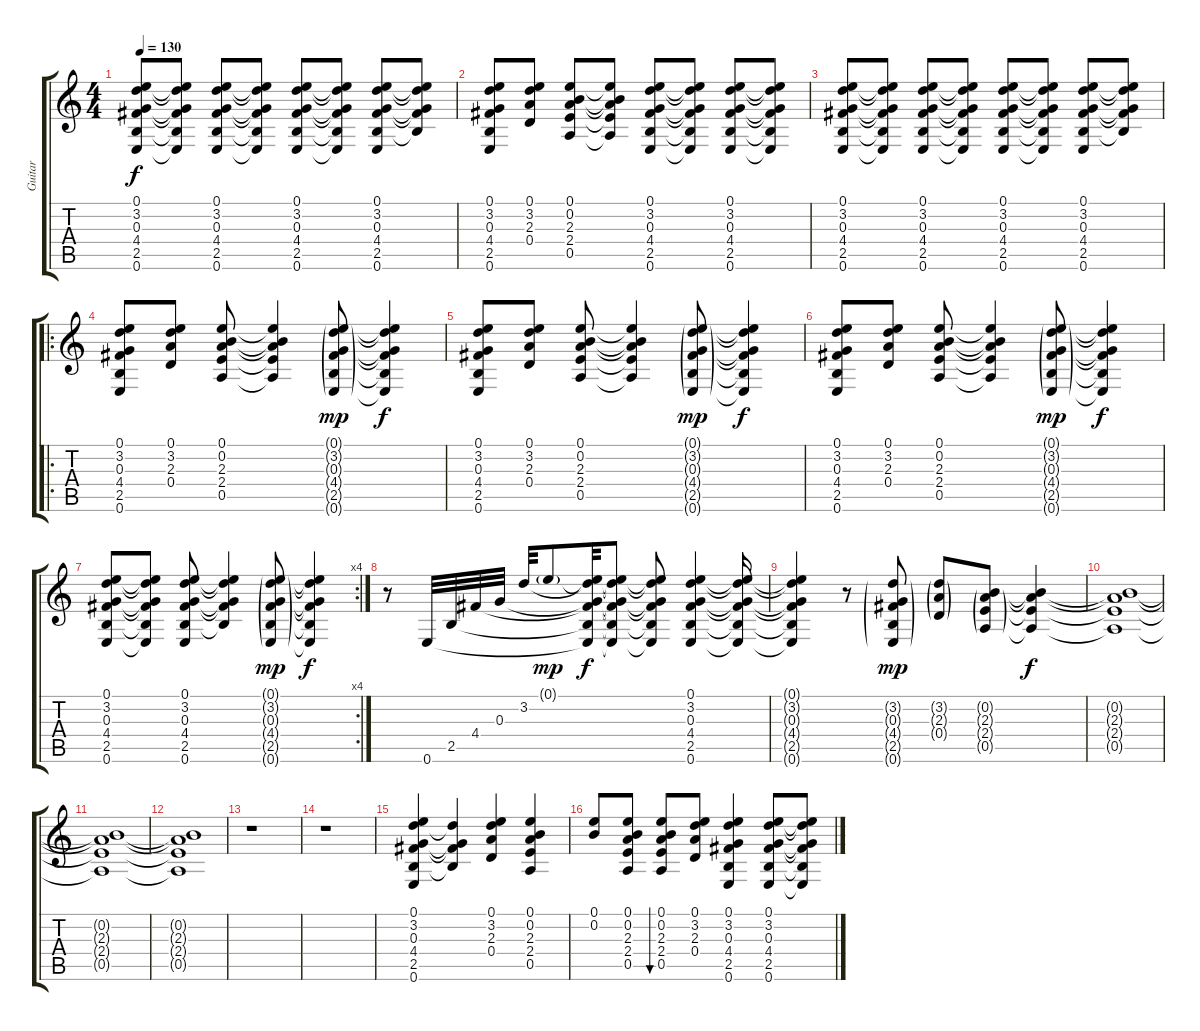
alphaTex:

\track ("Guitar" "Guitar") {instrument acousticguitarnylon}
\staff {score tabs}
\tuning (E4 B3 G3 D3 A2 E2) {hide}
\ts (4 4)
\tempo 130
\clef g2
\ks c
(0.1 3.2 0.3 4.4 2.5 0.6).8{dy f} (0.1{t} 3.2{t} 0.3{t} 4.4{t} 2.5{t} 0.6{t}).8 (0.1 3.2 0.3 4.4 2.5 0.6).8 (0.1{t} 3.2{t} 0.3{t} 4.4{t} 2.5{t} 0.6{t}).8 (0.1 3.2 0.3 4.4 2.5 0.6).8 (0.1{t} 3.2{t} 0.3{t} 4.4{t} 2.5{t} 0.6{t}).8 (0.1 3.2 0.3 4.4 2.5 0.6).8 (0.1{t} 3.2{t} 0.3{t} 4.4{t} 2.5{t}).8 |
(0.1 3.2 0.3 4.4 2.5 0.6).8 (0.1 3.2 2.3 0.4).8 (0.1 0.2 2.3 2.4 0.5).8 (0.1{t} 0.2{t} 2.3{t} 2.4{t} 0.5{t}).8 (0.1 3.2 0.3 4.4 2.5 0.6).8 (0.1{t} 3.2{t} 0.3{t} 4.4{t} 2.5{t} 0.6{t}).8 (0.1 3.2 0.3 4.4 2.5 0.6).8 (0.1{t} 3.2{t} 0.3{t} 4.4{t} 2.5{t} 0.6{t}).8 |
(0.1 3.2 0.3 4.4 2.5 0.6).8 (0.1{t} 3.2{t} 0.3{t} 4.4{t} 2.5{t} 0.6{t}).8 (0.1 3.2 0.3 4.4 2.5 0.6).8 (0.1{t} 3.2{t} 0.3{t} 4.4{t} 2.5{t} 0.6{t}).8 (0.1 3.2 0.3 4.4 2.5 0.6).8 (0.1{t} 3.2{t} 0.3{t} 4.4{t} 2.5{t} 0.6{t}).8 (0.1 3.2 0.3 4.4 2.5 0.6).8 (0.1{t} 3.2{t} 0.3{t} 4.4{t} 2.5{t}).8 |
\ro
(0.1 3.2 0.3 4.4 2.5 0.6).8 (0.1 3.2 2.3 0.4).8 (0.1 0.2 2.3 2.4 0.5).8 (0.1{t} 0.2{t} 2.3{t} 2.4{t} 0.5{t}).4 (0.1{g} 3.2{g} 0.3{g} 4.4{g} 2.5{g} 0.6{g}).8{dy mp} (0.1{t} 3.2{t} 0.3{t} 4.4{t} 2.5{t} 0.6{t}).4{dy f} |
(0.1 3.2 0.3 4.4 2.5 0.6).8 (0.1 3.2 2.3 0.4).8 (0.1 0.2 2.3 2.4 0.5).8 (0.1{t} 0.2{t} 2.3{t} 2.4{t} 0.5{t}).4 (0.1{g} 3.2{g} 0.3{g} 4.4{g} 2.5{g} 0.6{g}).8{dy mp} (0.1{t} 3.2{t} 0.3{t} 4.4{t} 2.5{t} 0.6{t}).4{dy f} |
(0.1 3.2 0.3 4.4 2.5 0.6).8 (0.1 3.2 2.3 0.4).8 (0.1 0.2 2.3 2.4 0.5).8 (0.1{t} 0.2{t} 2.3{t} 2.4{t} 0.5{t}).4 (0.1{g} 3.2{g} 0.3{g} 4.4{g} 2.5{g} 0.6{g}).8{dy mp} (0.1{t} 3.2{t} 0.3{t} 4.4{t} 2.5{t} 0.6{t}).4{dy f} |
\rc 4
(0.1 3.2 0.3 4.4 2.5 0.6).8 (0.1{t} 3.2{t} 0.3{t} 4.4{t} 2.5{t} 0.6{t}).8 (0.1 3.2 0.3 4.4 2.5 0.6).8 (0.1{t} 3.2{t} 0.3{t} 4.4{t} 2.5{t}).4 (0.1{g} 3.2{g} 0.3{g} 4.4{g} 2.5{g} 0.6{g}).8{dy mp} (0.1{t} 3.2{t} 0.3{t} 4.4{t} 2.5{t} 0.6{t}).4{dy f} |
r.8 0.6.32 2.5.32 4.4.32 0.3.32 3.2.32 0.1{g}.8{dy mp} (0.1{t} 3.2{t} 0.3{t} 4.4{t} 2.5{t} 0.6{t}).32{dy f} (0.1{t} 3.2{t} 0.3{t} 4.4{t} 2.5{t} 0.6{t}).8 (0.1{t} 3.2{t} 0.3{t} 4.4{t} 2.5{t} 0.6{t}).8 (0.1 3.2 0.3 4.4 2.5 0.6).4 (0.1{t} 3.2{t} 0.3{t} 4.4{t} 2.5{t} 0.6{t}).16 |
(0.1{t} 3.2{t} 0.3{t} 4.4{t} 2.5{t} 0.6{t}).4 r.8 (3.2{g} 0.3{g} 4.4{g} 2.5{g} 0.6{g}).8{dy mp} (3.2{g} 2.3{g} 0.4{g}).8 (0.2{g} 2.3{g} 2.4{g} 0.5{g}).8 (0.2{t} 2.3{t} 2.4{t} 0.5{t}).4{dy f} |
(0.2{t} 2.3{t} 2.4{t} 0.5{t}).1 |
(0.2{t} 2.3{t} 2.4{t} 0.5{t}).1 |
(0.2{t} 2.3{t} 2.4{t} 0.5{t}).1 |
r.1 |
r.1 |
(0.1 3.2 0.3 4.4 2.5 0.6).4 (3.2{t} 0.3{t} 4.4{t} 2.5{t}).4 (0.1 3.2 2.3 0.4).4 (0.1 0.2 2.3 2.4 0.5).4 |
(0.1 0.2).8 (0.1 0.2 2.3 2.4 0.5).8 (0.1 0.2 2.3 2.4 0.5).8{bu 60} (0.1 3.2 2.3 0.4).8 (0.1 3.2 0.3 4.4 2.5 0.6).4 (0.1 3.2 0.3 4.4 2.5 0.6).8 (0.1{t} 3.2{t} 0.3{t} 4.4{t} 2.5{t} 0.6{t}).8
